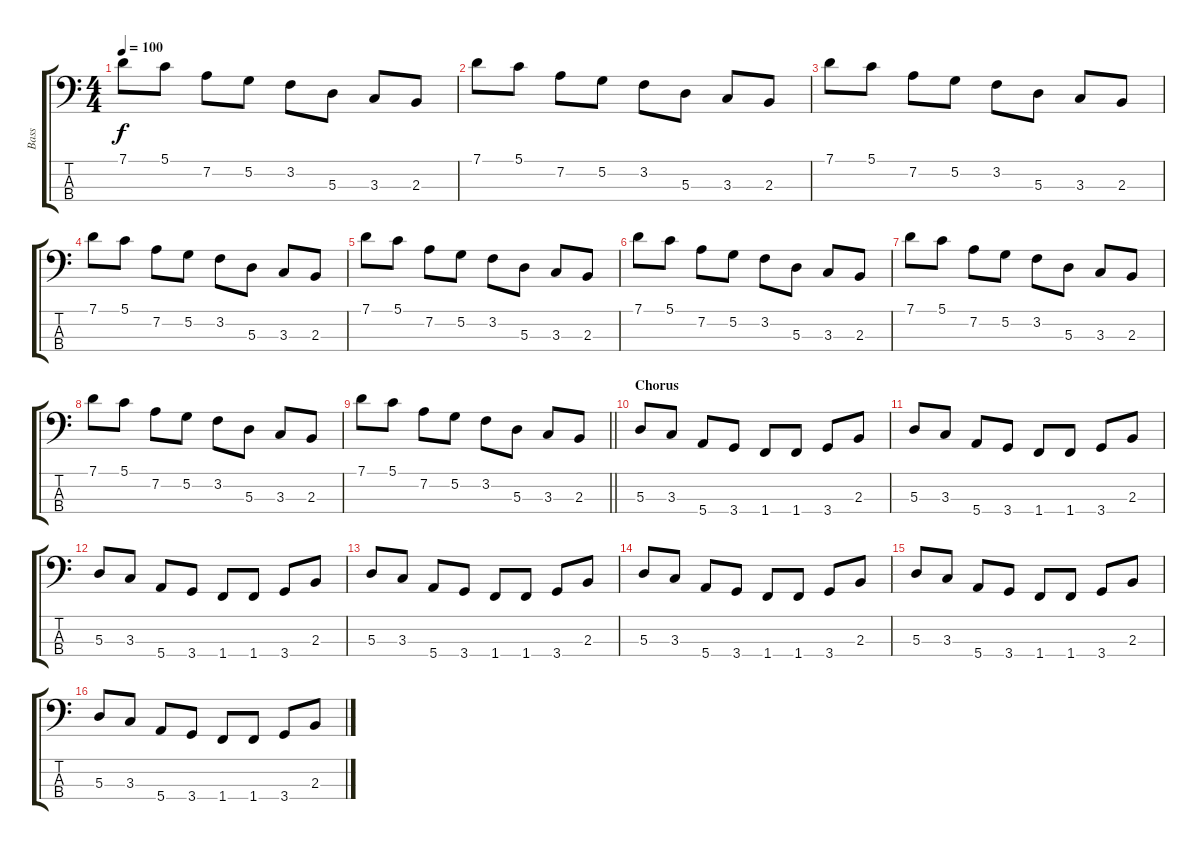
\track ("Bass" "Bass") {instrument electricbassfinger}
\staff {score tabs}
\tuning (G2 D2 A1 E1) {hide}
\ts (4 4)
\tempo 100
\clef f4
\ks c
7.1.8{dy f} 5.1.8 7.2.8 5.2.8 3.2.8 5.3.8 3.3.8 2.3.8 |
7.1.8 5.1.8 7.2.8 5.2.8 3.2.8 5.3.8 3.3.8 2.3.8 |
7.1.8 5.1.8 7.2.8 5.2.8 3.2.8 5.3.8 3.3.8 2.3.8 |
7.1.8 5.1.8 7.2.8 5.2.8 3.2.8 5.3.8 3.3.8 2.3.8 |
7.1.8 5.1.8 7.2.8 5.2.8 3.2.8 5.3.8 3.3.8 2.3.8 |
7.1.8 5.1.8 7.2.8 5.2.8 3.2.8 5.3.8 3.3.8 2.3.8 |
7.1.8 5.1.8 7.2.8 5.2.8 3.2.8 5.3.8 3.3.8 2.3.8 |
7.1.8 5.1.8 7.2.8 5.2.8 3.2.8 5.3.8 3.3.8 2.3.8 |
\barLineRight lightlight
7.1.8 5.1.8 7.2.8 5.2.8 3.2.8 5.3.8 3.3.8 2.3.8 |
\section ("" "Chorus")
5.3.8 3.3.8 5.4.8 3.4.8 1.4.8 1.4.8 3.4.8 2.3.8 |
5.3.8 3.3.8 5.4.8 3.4.8 1.4.8 1.4.8 3.4.8 2.3.8 |
5.3.8 3.3.8 5.4.8 3.4.8 1.4.8 1.4.8 3.4.8 2.3.8 |
5.3.8 3.3.8 5.4.8 3.4.8 1.4.8 1.4.8 3.4.8 2.3.8 |
5.3.8 3.3.8 5.4.8 3.4.8 1.4.8 1.4.8 3.4.8 2.3.8 |
5.3.8 3.3.8 5.4.8 3.4.8 1.4.8 1.4.8 3.4.8 2.3.8 |
5.3.8 3.3.8 5.4.8 3.4.8 1.4.8 1.4.8 3.4.8 2.3.8
